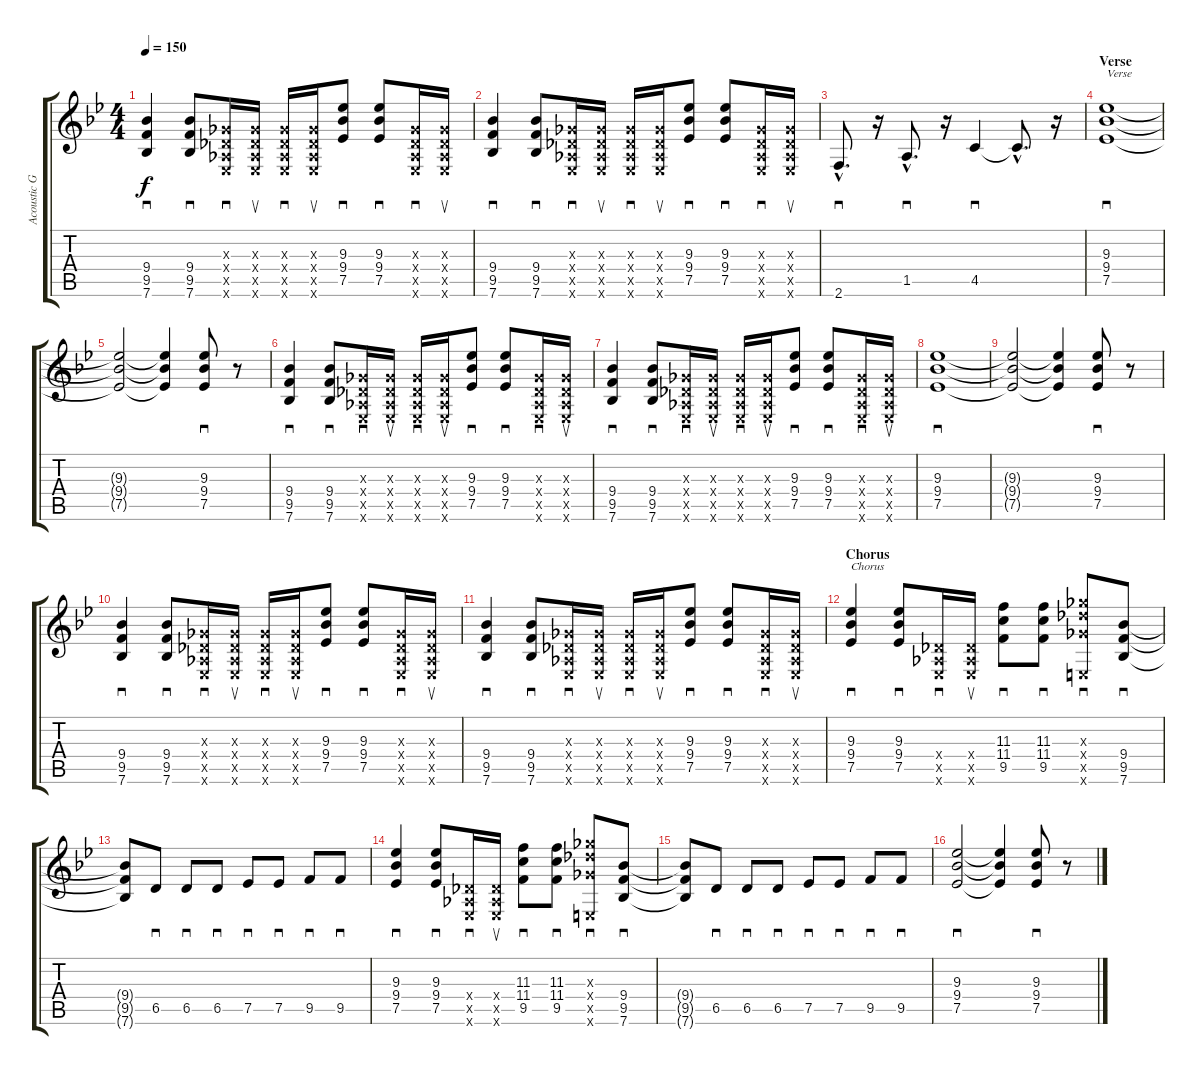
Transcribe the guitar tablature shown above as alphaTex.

\track ("Acoustic Gtr. w/Dist." "Acoustic G") {instrument distortionguitar}
\staff {score tabs}
\tuning (Eb4 Bb3 Gb3 Db3 Ab2 Eb2) {hide}
\ts (4 4)
\tempo 150
\clef g2
\ks bb
(9.4 9.5 7.6).4{sd dy f} (9.4 9.5 7.6).8{sd} (0.3{x} 0.4{x} 0.5{x} 0.6{x}).16{sd} (0.3{x} 0.4{x} 0.5{x} 0.6{x}).16{su} (0.3{x} 0.4{x} 0.5{x} 0.6{x}).16{sd} (0.3{x} 0.4{x} 0.5{x} 0.6{x}).16{su} (9.3 9.4 7.5).8{sd} (9.3 9.4 7.5).8{sd} (0.3{x} 0.4{x} 0.5{x} 0.6{x}).16{sd} (0.3{x} 0.4{x} 0.5{x} 0.6{x}).16{su} |
(9.4 9.5 7.6).4{sd} (9.4 9.5 7.6).8{sd} (0.3{x} 0.4{x} 0.5{x} 0.6{x}).16{sd} (0.3{x} 0.4{x} 0.5{x} 0.6{x}).16{su} (0.3{x} 0.4{x} 0.5{x} 0.6{x}).16{sd} (0.3{x} 0.4{x} 0.5{x} 0.6{x}).16{su} (9.3 9.4 7.5).8{sd} (9.3 9.4 7.5).8{sd} (0.3{x} 0.4{x} 0.5{x} 0.6{x}).16{sd} (0.3{x} 0.4{x} 0.5{x} 0.6{x}).16{su} |
2.6{hac}.8{d sd} r.16 1.5{hac}.8{d sd} r.16 4.5.4{sd} 4.5{hac t}.8{d} r.16 |
\section ("" "Verse")
(9.3 9.4 7.5).1{sd txt "Verse"} |
(9.3{t} 9.4{t} 7.5{t}).2 (9.3{t} 9.4{t} 7.5{t}).4 (9.3 9.4 7.5).8{sd} r.8 |
(9.4 9.5 7.6).4{sd} (9.4 9.5 7.6).8{sd} (0.3{x} 0.4{x} 0.5{x} 0.6{x}).16{sd} (0.3{x} 0.4{x} 0.5{x} 0.6{x}).16{su} (0.3{x} 0.4{x} 0.5{x} 0.6{x}).16{sd} (0.3{x} 0.4{x} 0.5{x} 0.6{x}).16{su} (9.3 9.4 7.5).8{sd} (9.3 9.4 7.5).8{sd} (0.3{x} 0.4{x} 0.5{x} 0.6{x}).16{sd} (0.3{x} 0.4{x} 0.5{x} 0.6{x}).16{su} |
(9.4 9.5 7.6).4{sd} (9.4 9.5 7.6).8{sd} (0.3{x} 0.4{x} 0.5{x} 0.6{x}).16{sd} (0.3{x} 0.4{x} 0.5{x} 0.6{x}).16{su} (0.3{x} 0.4{x} 0.5{x} 0.6{x}).16{sd} (0.3{x} 0.4{x} 0.5{x} 0.6{x}).16{su} (9.3 9.4 7.5).8{sd} (9.3 9.4 7.5).8{sd} (0.3{x} 0.4{x} 0.5{x} 0.6{x}).16{sd} (0.3{x} 0.4{x} 0.5{x} 0.6{x}).16{su} |
(9.3 9.4 7.5).1{sd} |
(9.3{t} 9.4{t} 7.5{t}).2 (9.3{t} 9.4{t} 7.5{t}).4 (9.3 9.4 7.5).8{sd} r.8 |
(9.4 9.5 7.6).4{sd} (9.4 9.5 7.6).8{sd} (0.3{x} 0.4{x} 0.5{x} 0.6{x}).16{sd} (0.3{x} 0.4{x} 0.5{x} 0.6{x}).16{su} (0.3{x} 0.4{x} 0.5{x} 0.6{x}).16{sd} (0.3{x} 0.4{x} 0.5{x} 0.6{x}).16{su} (9.3 9.4 7.5).8{sd} (9.3 9.4 7.5).8{sd} (0.3{x} 0.4{x} 0.5{x} 0.6{x}).16{sd} (0.3{x} 0.4{x} 0.5{x} 0.6{x}).16{su} |
(9.4 9.5 7.6).4{sd} (9.4 9.5 7.6).8{sd} (0.3{x} 0.4{x} 0.5{x} 0.6{x}).16{sd} (0.3{x} 0.4{x} 0.5{x} 0.6{x}).16{su} (0.3{x} 0.4{x} 0.5{x} 0.6{x}).16{sd} (0.3{x} 0.4{x} 0.5{x} 0.6{x}).16{su} (9.3 9.4 7.5).8{sd} (9.3 9.4 7.5).8{sd} (0.3{x} 0.4{x} 0.5{x} 0.6{x}).16{sd} (0.3{x} 0.4{x} 0.5{x} 0.6{x}).16{su} |
\section ("" "Chorus")
(9.3 9.4 7.5).4{sd txt "Chorus"} (9.3 9.4 7.5).8{sd} (0.4{x} 0.5{x} 0.6{x}).16{sd} (0.4{x} 0.5{x} 0.6{x}).16{su} (11.3 11.4 9.5).8{sd} (11.3 11.4 9.5).8{sd} (12.3{x} 12.4{x} 10.5{x} 1.6{x}).8{sd} (9.4 9.5 7.6).8{sd} |
(9.4{t} 9.5{t} 7.6{t}).8 6.5.8{sd} 6.5.8{sd} 6.5.8{sd} 7.5.8{sd} 7.5.8{sd} 9.5.8{sd} 9.5.8{sd} |
(9.3 9.4 7.5).4{sd} (9.3 9.4 7.5).8{sd} (0.4{x} 0.5{x} 0.6{x}).16{sd} (0.4{x} 0.5{x} 0.6{x}).16{su} (11.3 11.4 9.5).8{sd} (11.3 11.4 9.5).8{sd} (12.3{x} 12.4{x} 10.5{x} 1.6{x}).8{sd} (9.4 9.5 7.6).8{sd} |
(9.4{t} 9.5{t} 7.6{t}).8 6.5.8{sd} 6.5.8{sd} 6.5.8{sd} 7.5.8{sd} 7.5.8{sd} 9.5.8{sd} 9.5.8{sd} |
(9.3 9.4 7.5).2{sd} (9.3{t} 9.4{t} 7.5{t}).4 (9.3 9.4 7.5).8{sd} r.8
